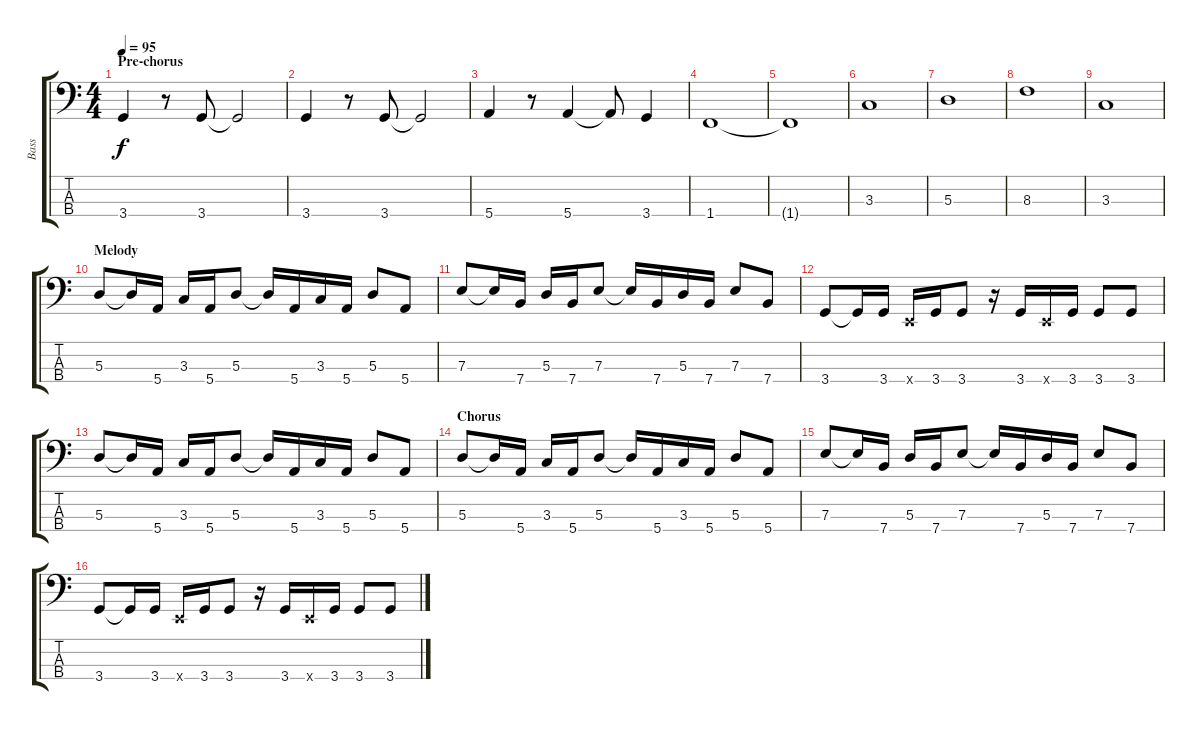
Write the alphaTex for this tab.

\track ("Bass" "Bass") {instrument electricbassfinger}
\staff {score tabs}
\tuning (G2 D2 A1 E1) {hide}
\ts (4 4)
\section ("" "Pre-chorus")
\tempo 95
\clef f4
\ks c
3.4.4{dy f} r.8 3.4.8 3.4{t}.2 |
3.4.4 r.8 3.4.8 3.4{t}.2 |
5.4.4 r.8 5.4.4 5.4{t}.8 3.4.4 |
1.4.1 |
1.4{t}.1 |
3.3.1 |
5.3.1 |
8.3.1 |
3.3.1 |
\section ("" "Melody")
5.3.8 5.3{t}.16 5.4.16 3.3.16 5.4.16 5.3.8 5.3{t}.16 5.4.16 3.3.16 5.4.16 5.3.8 5.4.8 |
7.3.8 7.3{t}.16 7.4.16 5.3.16 7.4.16 7.3.8 7.3{t}.16 7.4.16 5.3.16 7.4.16 7.3.8 7.4.8 |
3.4.8 3.4{t}.16 3.4.16 0.4{x}.16 3.4.16 3.4.8 r.16 3.4.16 0.4{x}.16 3.4.16 3.4.8 3.4.8 |
5.3.8 5.3{t}.16 5.4.16 3.3.16 5.4.16 5.3.8 5.3{t}.16 5.4.16 3.3.16 5.4.16 5.3.8 5.4.8 |
\section ("" "Chorus")
5.3.8 5.3{t}.16 5.4.16 3.3.16 5.4.16 5.3.8 5.3{t}.16 5.4.16 3.3.16 5.4.16 5.3.8 5.4.8 |
7.3.8 7.3{t}.16 7.4.16 5.3.16 7.4.16 7.3.8 7.3{t}.16 7.4.16 5.3.16 7.4.16 7.3.8 7.4.8 |
3.4.8 3.4{t}.16 3.4.16 0.4{x}.16 3.4.16 3.4.8 r.16 3.4.16 0.4{x}.16 3.4.16 3.4.8 3.4.8
